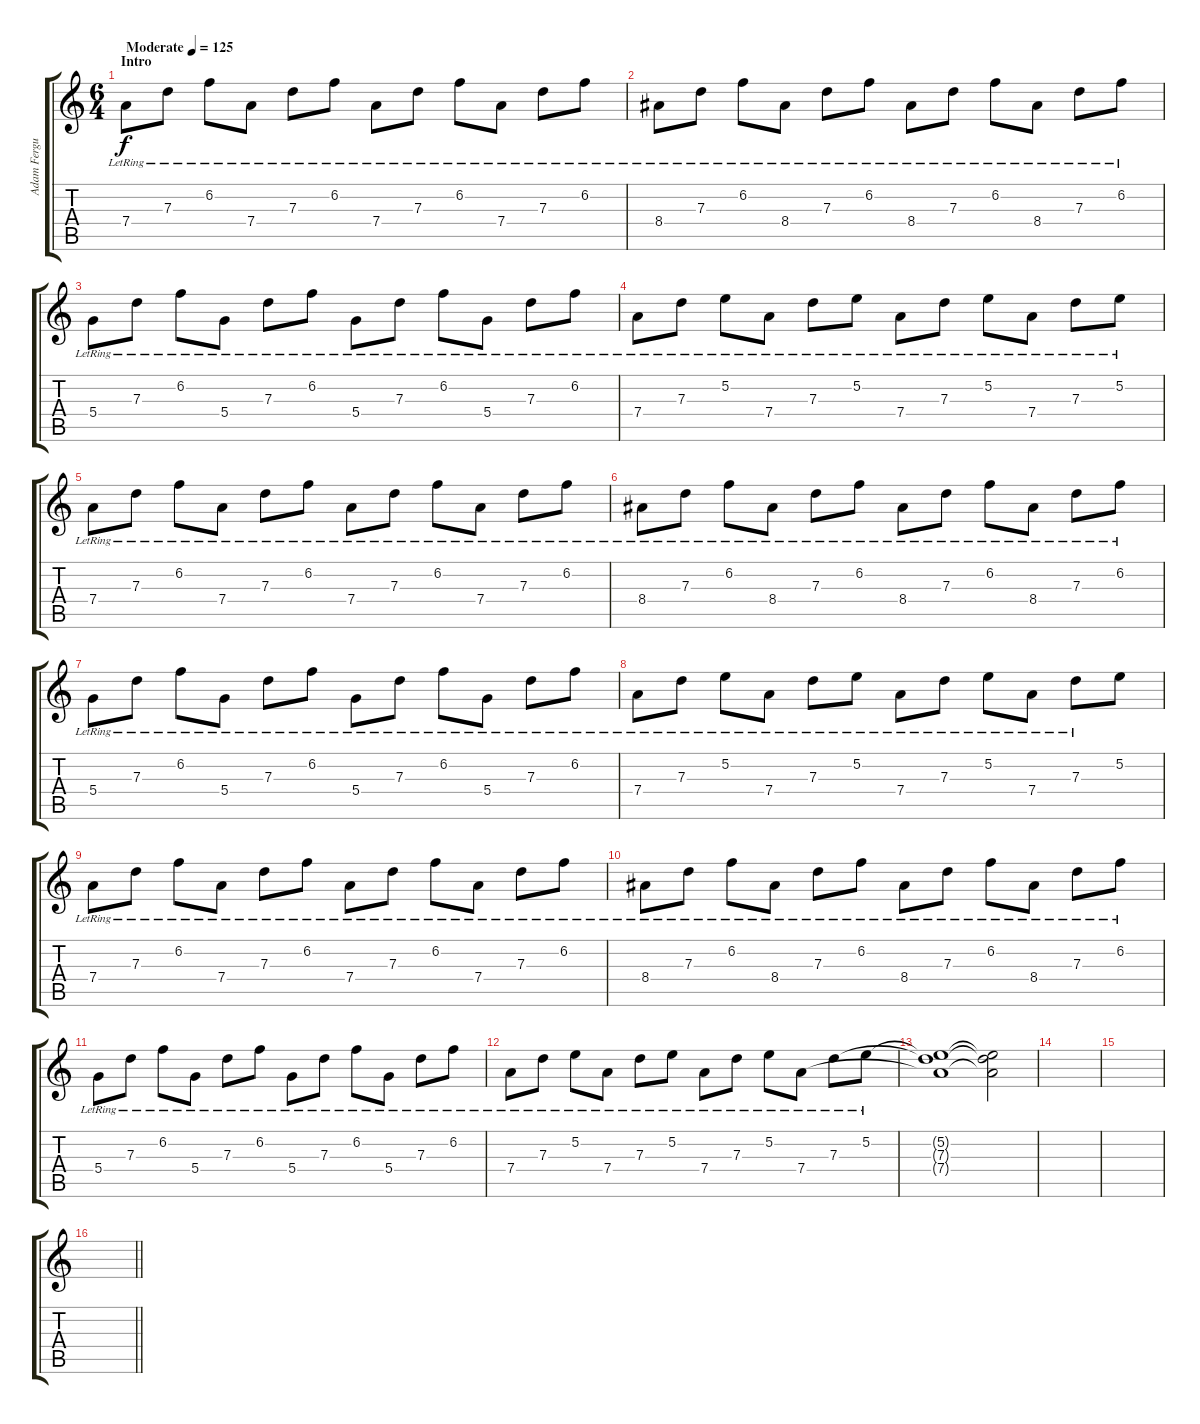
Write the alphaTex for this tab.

\track ("Adam Ferguson - Guitar" "Adam Fergu") {instrument electricguitarjazz}
\staff {score tabs}
\tuning (E4 B3 G3 D3 A2 E2) {hide}
\ts (6 4)
\section ("" "Intro")
\tempo (125 "Moderate")
\clef g2
\ks c
7.4{lr}.8{dy f instrument electricguitarjazz} 7.3{lr}.8 6.2{lr}.8 7.4{lr}.8 7.3{lr}.8 6.2{lr}.8 7.4{lr}.8 7.3{lr}.8 6.2{lr}.8 7.4{lr}.8 7.3{lr}.8 6.2{lr}.8 |
8.4{lr}.8 7.3{lr}.8 6.2{lr}.8 8.4{lr}.8 7.3{lr}.8 6.2{lr}.8 8.4{lr}.8 7.3{lr}.8 6.2{lr}.8 8.4{lr}.8 7.3{lr}.8 6.2{lr}.8 |
5.4{lr}.8 7.3{lr}.8 6.2{lr}.8 5.4{lr}.8 7.3{lr}.8 6.2{lr}.8 5.4{lr}.8 7.3{lr}.8 6.2{lr}.8 5.4{lr}.8 7.3{lr}.8 6.2{lr}.8 |
7.4{lr}.8 7.3{lr}.8 5.2{lr}.8 7.4{lr}.8 7.3{lr}.8 5.2{lr}.8 7.4{lr}.8 7.3{lr}.8 5.2{lr}.8 7.4{lr}.8 7.3{lr}.8 5.2{lr}.8 |
7.4{lr}.8 7.3{lr}.8 6.2{lr}.8 7.4{lr}.8 7.3{lr}.8 6.2{lr}.8 7.4{lr}.8 7.3{lr}.8 6.2{lr}.8 7.4{lr}.8 7.3{lr}.8 6.2{lr}.8 |
8.4{lr}.8 7.3{lr}.8 6.2{lr}.8 8.4{lr}.8 7.3{lr}.8 6.2{lr}.8 8.4{lr}.8 7.3{lr}.8 6.2{lr}.8 8.4{lr}.8 7.3{lr}.8 6.2{lr}.8 |
5.4{lr}.8 7.3{lr}.8 6.2{lr}.8 5.4{lr}.8 7.3{lr}.8 6.2{lr}.8 5.4{lr}.8 7.3{lr}.8 6.2{lr}.8 5.4{lr}.8 7.3{lr}.8 6.2{lr}.8 |
7.4{lr}.8 7.3{lr}.8 5.2{lr}.8 7.4{lr}.8 7.3{lr}.8 5.2{lr}.8 7.4{lr}.8 7.3{lr}.8 5.2{lr}.8 7.4{lr}.8 7.3{lr}.8 5.2.8 |
7.4{lr}.8 7.3{lr}.8 6.2{lr}.8 7.4{lr}.8 7.3{lr}.8 6.2{lr}.8 7.4{lr}.8 7.3{lr}.8 6.2{lr}.8 7.4{lr}.8 7.3{lr}.8 6.2{lr}.8 |
8.4{lr}.8 7.3{lr}.8 6.2{lr}.8 8.4{lr}.8 7.3{lr}.8 6.2{lr}.8 8.4{lr}.8 7.3{lr}.8 6.2{lr}.8 8.4{lr}.8 7.3{lr}.8 6.2{lr}.8 |
5.4{lr}.8 7.3{lr}.8 6.2{lr}.8 5.4{lr}.8 7.3{lr}.8 6.2{lr}.8 5.4{lr}.8 7.3{lr}.8 6.2{lr}.8 5.4{lr}.8 7.3{lr}.8 6.2{lr}.8 |
7.4{lr}.8 7.3{lr}.8 5.2{lr}.8 7.4{lr}.8 7.3{lr}.8 5.2{lr}.8 7.4{lr}.8 7.3{lr}.8 5.2{lr}.8 7.4{lr}.8 7.3{lr}.8 5.2{lr}.8 |
(5.2{t} 7.3{t} 7.4{t}).1 (5.2{t} 7.3{t} 7.4{t}).2 |
|
|
\barLineRight lightlight
